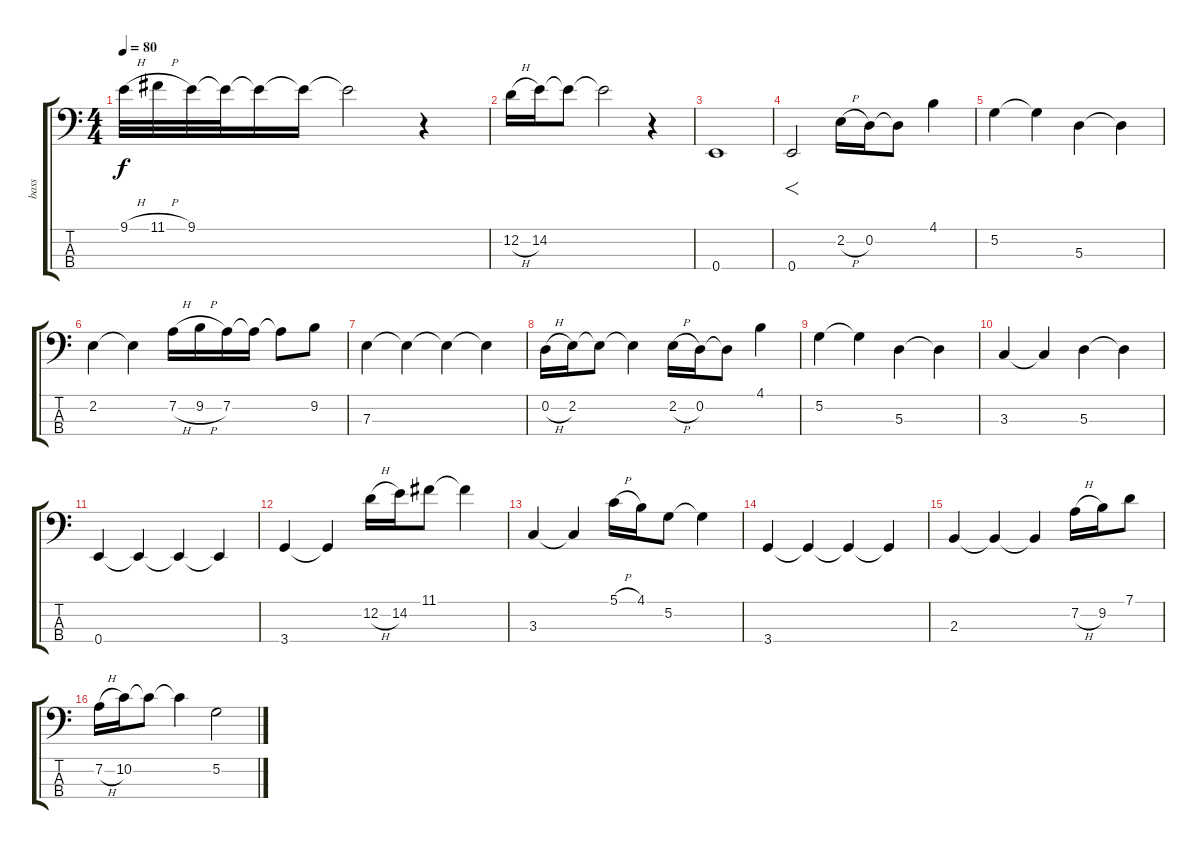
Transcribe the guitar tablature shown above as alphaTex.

\track ("bass" "bass") {instrument electricbassfinger}
\staff {score tabs}
\tuning (G2 D2 A1 E1) {hide}
\ts (4 4)
\tempo 80
\clef f4
\ks c
9.1{h}.32{dy f} 11.1{h}.32 9.1.32 9.1{t}.32 9.1{t}.16 9.1{t}.16 9.1{t}.2 r.4 |
12.2{h}.16 14.2.16 14.2{t}.8 14.2{t}.2 r.4 |
0.4.1{volume 16} |
0.4.2{f volume 13} 2.2{h}.16 0.2.16 0.2{t}.8 4.1.4 |
5.2.4 5.2{t}.4 5.3.4 5.3{t}.4 |
2.2.4 2.2{t}.4 7.2{h}.16 9.2{h}.16 7.2.16 7.2{t}.16 7.2{t}.8 9.2.8 |
7.3.4 7.3{t}.4 7.3{t}.4 7.3{t}.4 |
0.2{h}.16 2.2.16 2.2{t}.8 2.2{t}.4 2.2{h}.16 0.2.16 0.2{t}.8 4.1.4 |
5.2.4 5.2{t}.4 5.3.4 5.3{t}.4 |
3.3.4 3.3{t}.4 5.3.4 5.3{t}.4 |
0.4.4 0.4{t}.4 0.4{t}.4 0.4{t}.4 |
3.4.4 3.4{t}.4 12.2{h}.16 14.2.16 11.1.8 11.1{t}.4 |
3.3.4 3.3{t}.4 5.1{h}.16 4.1.16 5.2.8 5.2{t}.4 |
3.4.4 3.4{t}.4 3.4{t}.4 3.4{t}.4 |
2.3.4 2.3{t}.4 2.3{t}.4 7.2{h}.16 9.2.16 7.1.8 |
7.2{h}.16 10.2.16 10.2{t}.8 10.2{t}.4 5.2.2
